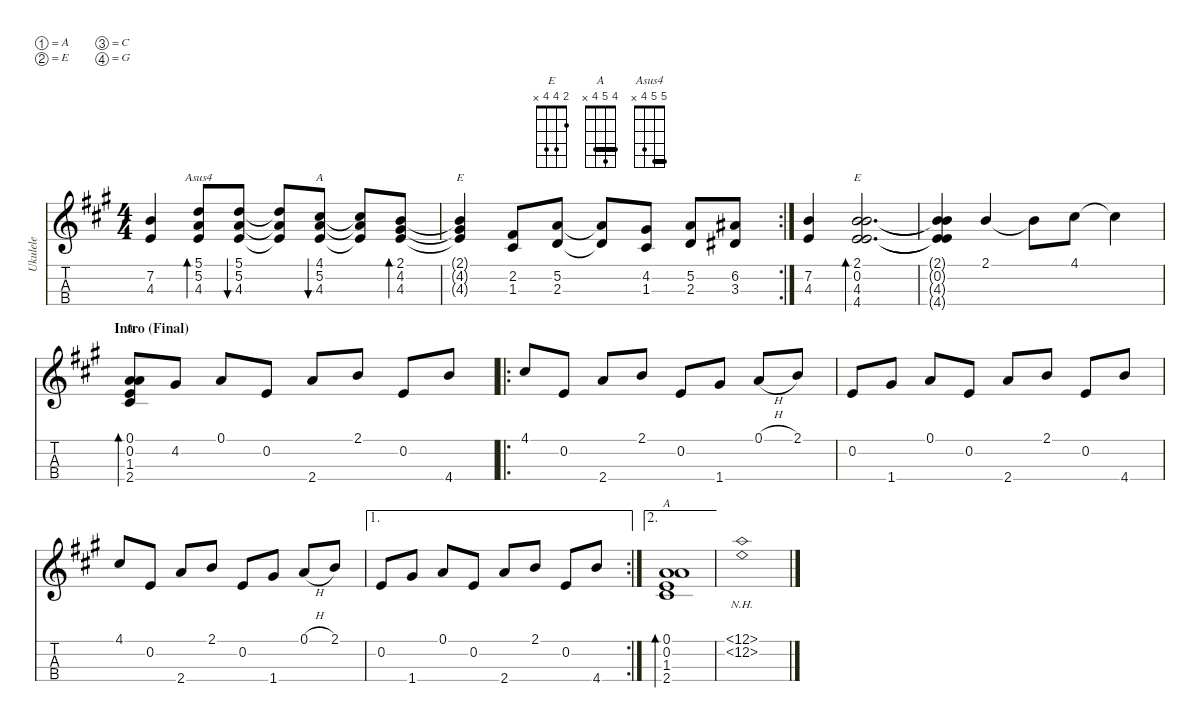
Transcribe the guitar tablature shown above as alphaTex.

\defaultSystemsLayout 4
\hideDynamics
\bracketExtendMode nobrackets
\otherSystemsTrackNameOrientation horizontal
\defaultBarNumberDisplay Hide
\track ("Ukulele" "Ukulele") {defaultSystemsLayout 5 instrument acousticguitarnylon}
\staff {score tabs}
\tuning (A4 E4 C4 G4)
\displaytranspose 0
\chord ("E" 2 0 4 4)
\chord ("A" 0 0 1 2)
\chord ("Asus4" 5 5 4 x) {barre 5}
\chord ("A" 4 5 4 x) {barre 4}
\chord ("E" 2 4 4 x)
\ts (4 4)
\tempo (120 hide)
\clef g2
\ks a
(7.2{acc forcenatural} 4.3{acc forcenatural}).4{dy mf beam Up} (5.1{acc forcenatural} 5.2{acc forcenatural} 4.3{acc forcenatural}).8{bd 30 ch "Asus4" beam Up} (4.3{acc forcenatural} 5.2{acc forcenatural} 5.1{acc forcenatural}).8{bu 30 beam Up} (5.1{t acc forcenatural} 5.2{t acc forcenatural} 4.3{t acc forcenatural}).8{beam Up} (4.1{acc #} 5.2{acc forcenatural} 4.3{acc forcenatural}).8{bu 30 ch "A" beam Up} (4.3{t acc forcenatural} 5.2{t acc forcenatural} 4.1{t acc #}).8{beam Up} (2.1{acc forcenatural} 4.2{acc #} 4.3{acc forcenatural}).8{bd 30 beam Up} |
\rc 2
(2.1{t acc forcenatural} 4.2{t acc #} 4.3{t acc forcenatural}).4{ch "E" beam Up} (1.3{acc #} 2.2{acc #}).8{beam Up} (2.3{acc forcenatural} 5.2{acc forcenatural}).8{beam Up} (2.3{t acc forcenatural} 5.2{t acc forcenatural}).8{beam Up} (1.3{acc #} 4.2{acc #}).8{beam Up} (2.3{acc forcenatural} 5.2{acc forcenatural}).8{beam Up} (3.3{acc #} 6.2{acc #}).8{beam Up} |
(4.3{acc forcenatural} 7.2{acc forcenatural}).4{beam Up} (2.1{acc forcenatural} 4.4{acc forcenatural} 4.3{acc forcenatural} 0.2{acc forcenatural}).2{d bd 30 ch "E" beam Up} |
(4.4{t acc forcenatural} 4.3{t acc forcenatural} 0.2{t acc forcenatural} 2.1{t acc forcenatural}).4{beam Up} 2.1{acc forcenatural}.4{beam Up} 2.1{t acc forcenatural}.8{beam Down} 4.1{acc #}.8{beam Down} 4.1{t acc #}.4{beam Down} |
\section ("" "Intro (Final)")
(0.2{acc forcenatural} 0.1{acc forcenatural} 2.4{acc forcenatural} 1.3{acc #}).8{bd 30 ch "A" beam Up} 4.2{acc #}.8{beam Up} 0.1{acc forcenatural}.8{beam Up} 0.2{acc forcenatural}.8{beam Up} 2.4{acc forcenatural}.8{beam Up} 2.1{acc forcenatural}.8{beam Up} 0.2{acc forcenatural}.8{beam Up} 4.4{acc forcenatural}.8{beam Up} |
\ro
4.1{acc #}.8{beam Up} 0.2{acc forcenatural}.8{beam Up} 2.4{acc forcenatural}.8{beam Up} 2.1{acc forcenatural}.8{beam Up} 0.2{acc forcenatural}.8{beam Up} 1.4{acc #}.8{beam Up} 0.1{h acc forcenatural}.8{beam Up} 2.1{acc forcenatural}.8{beam Up} |
0.2{acc forcenatural}.8{beam Up} 1.4{acc #}.8{beam Up} 0.1{acc forcenatural}.8{beam Up} 0.2{acc forcenatural}.8{beam Up} 2.4{acc forcenatural}.8{beam Up} 2.1{acc forcenatural}.8{beam Up} 0.2{acc forcenatural}.8{beam Up} 4.4{acc forcenatural}.8{beam Up} |
4.1{acc #}.8{beam Up} 0.2{acc forcenatural}.8{beam Up} 2.4{acc forcenatural}.8{beam Up} 2.1{acc forcenatural}.8{beam Up} 0.2{acc forcenatural}.8{beam Up} 1.4{acc #}.8{beam Up} 0.1{h acc forcenatural}.8{beam Up} 2.1{acc forcenatural}.8{beam Up} |
\ae 1
\rc 2
0.2{acc forcenatural}.8{beam Up} 1.4{acc #}.8{beam Up} 0.1{acc forcenatural}.8{beam Up} 0.2{acc forcenatural}.8{beam Up} 2.4{acc forcenatural}.8{beam Up} 2.1{acc forcenatural}.8{beam Up} 0.2{acc forcenatural}.8{beam Up} 4.4{acc forcenatural}.8{beam Up} |
\ae 2
(1.3{acc #} 0.2{acc forcenatural} 0.1{acc forcenatural} 2.4{acc forcenatural}).1{bd 30 ch "A" beam Up} |
(12.1{nh acc forcenatural} 12.2{nh acc forcenatural}).1{beam Down}
